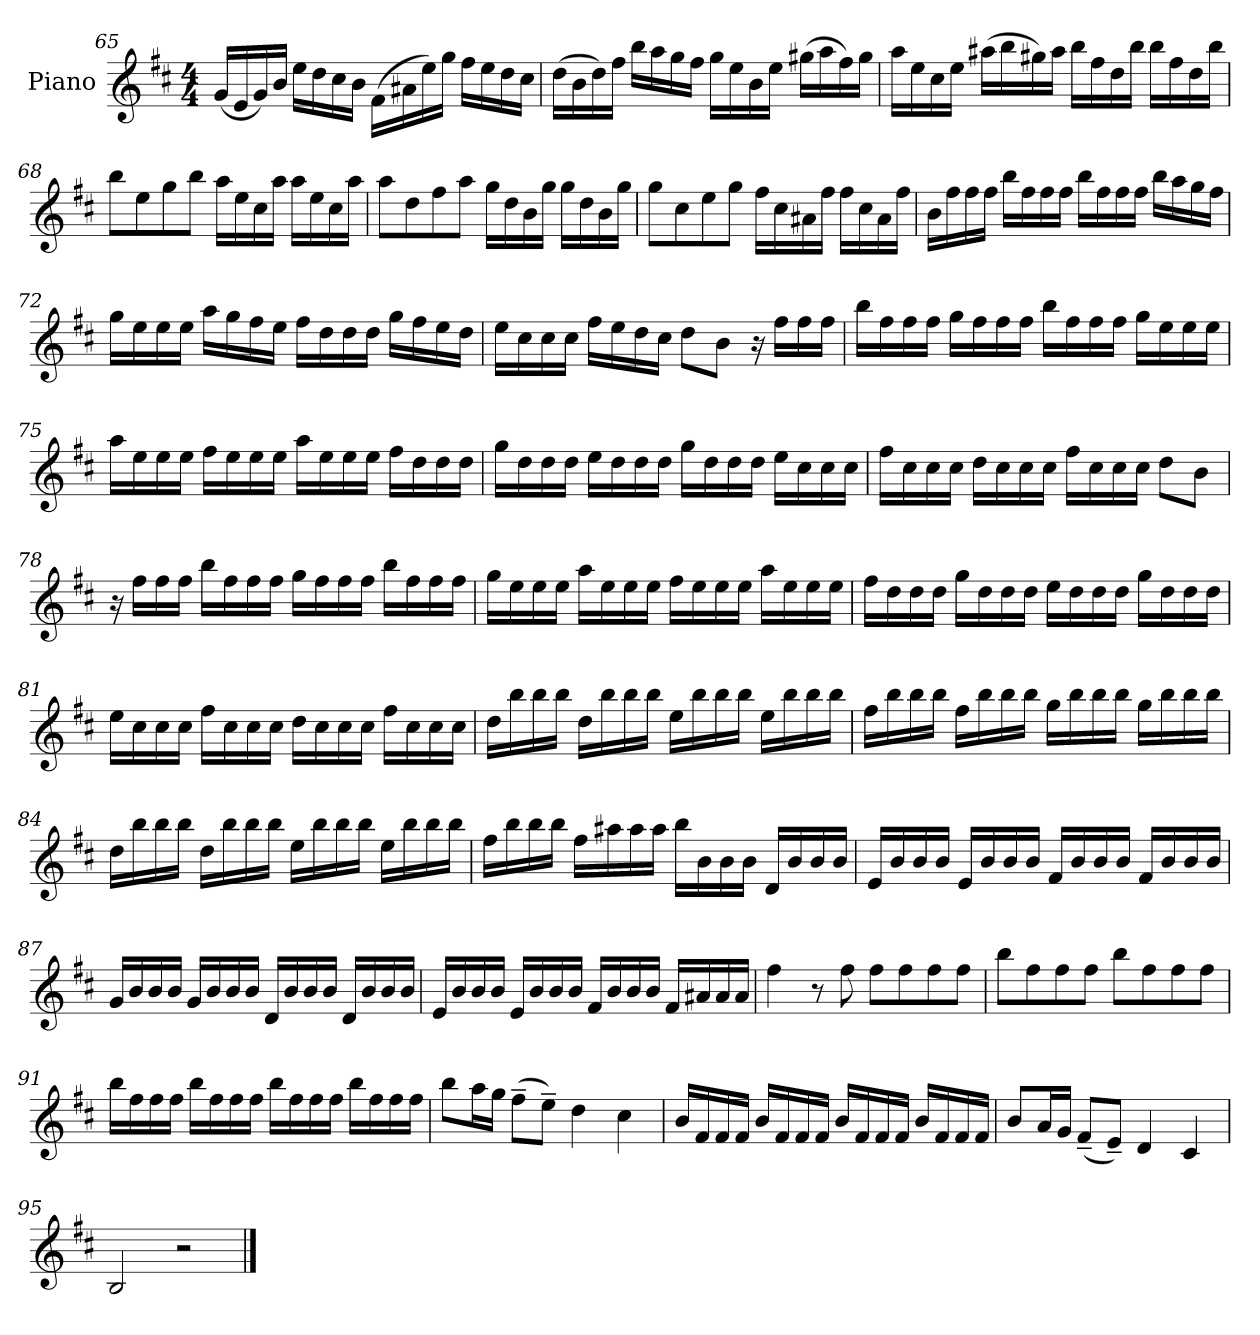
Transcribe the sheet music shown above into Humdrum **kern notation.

**kern
*part1
*staff1
*I"Piano
*I'Pno.
*clefG2
*k[f#c#]
*M4/4
=65
(16g/LL
16e/
16g/)
16b/JJ
16ee\LL
16dd\
16cc#\
16b\JJ
(16f#\LL
16a#X\
16ee\)
16gg\JJ
16ff#\LL
16ee\
16dd\
16cc#\JJ
!!LO:LB:g=z
=66
(16dd\LL
16b\
16dd\)
16ff#\JJ
16bb\LL
16aa\
16gg\
16ff#\JJ
16gg\LL
16ee\
16b\
16ee\JJ
(16gg#X\LL
16aa\
16ff#\)
16gg#\JJ
=67
16aa\LL
16ee\
16cc#\
16ee\JJ
(16aa#X\LL
16bb\
16gg#X\)
16aa#\JJ
16bb\LL
16ff#\
16dd\
16bb\JJ
16bb\LL
16ff#\
16dd\
16bb\JJ
!!LO:LB:g=z
=68
8bb\L
8ee\
8gg\
8bb\J
16aa\LL
16ee\
16cc#\
16aa\JJ
16aa\LL
16ee\
16cc#\
16aa\JJ
=69
8aa\L
8dd\
8ff#\
8aa\J
16gg\LL
16dd\
16b\
16gg\JJ
16gg\LL
16dd\
16b\
16gg\JJ
=70
8gg\L
8cc#\
8ee\
8gg\J
16ff#\LL
16cc#\
16a#X\
16ff#\JJ
16ff#\LL
16cc#\
16a#\
16ff#\JJ
!!LO:LB:g=z
=71
16b\LL
16ff#\
16ff#\
16ff#\JJ
16bb\LL
16ff#\
16ff#\
16ff#\JJ
16bb\LL
16ff#\
16ff#\
16ff#\JJ
16bb\LL
16aa\
16gg\
16ff#\JJ
=72
16gg\LL
16ee\
16ee\
16ee\JJ
16aa\LL
16gg\
16ff#\
16ee\JJ
16ff#\LL
16dd\
16dd\
16dd\JJ
16gg\LL
16ff#\
16ee\
16dd\JJ
=73
16ee\LL
16cc#\
16cc#\
16cc#\JJ
16ff#\LL
16ee\
16dd\
16cc#\JJ
8dd\L
8b\J
16r
16ff#\LL
16ff#\
16ff#\JJ
!!LO:LB:g=z
=74
16bb\LL
16ff#\
16ff#\
16ff#\JJ
16gg\LL
16ff#\
16ff#\
16ff#\JJ
16bb\LL
16ff#\
16ff#\
16ff#\JJ
16gg\LL
16ee\
16ee\
16ee\JJ
=75
16aa\LL
16ee\
16ee\
16ee\JJ
16ff#\LL
16ee\
16ee\
16ee\JJ
16aa\LL
16ee\
16ee\
16ee\JJ
16ff#\LL
16dd\
16dd\
16dd\JJ
=76
16gg\LL
16dd\
16dd\
16dd\JJ
16ee\LL
16dd\
16dd\
16dd\JJ
16gg\LL
16dd\
16dd\
16dd\JJ
16ee\LL
16cc#\
16cc#\
16cc#\JJ
!!LO:LB:g=z
=77
16ff#\LL
16cc#\
16cc#\
16cc#\JJ
16dd\LL
16cc#\
16cc#\
16cc#\JJ
16ff#\LL
16cc#\
16cc#\
16cc#\JJ
8dd\L
8b\J
=78
16r
16ff#\LL
16ff#\
16ff#\JJ
16bb\LL
16ff#\
16ff#\
16ff#\JJ
16gg\LL
16ff#\
16ff#\
16ff#\JJ
16bb\LL
16ff#\
16ff#\
16ff#\JJ
=79
16gg\LL
16ee\
16ee\
16ee\JJ
16aa\LL
16ee\
16ee\
16ee\JJ
16ff#\LL
16ee\
16ee\
16ee\JJ
16aa\LL
16ee\
16ee\
16ee\JJ
!!LO:PB:g=z
=80
16ff#\LL
16dd\
16dd\
16dd\JJ
16gg\LL
16dd\
16dd\
16dd\JJ
16ee\LL
16dd\
16dd\
16dd\JJ
16gg\LL
16dd\
16dd\
16dd\JJ
=81
16ee\LL
16cc#\
16cc#\
16cc#\JJ
16ff#\LL
16cc#\
16cc#\
16cc#\JJ
16dd\LL
16cc#\
16cc#\
16cc#\JJ
16ff#\LL
16cc#\
16cc#\
16cc#\JJ
!!LO:LB:g=z
=82
16dd\LL
16bb\
16bb\
16bb\JJ
16dd\LL
16bb\
16bb\
16bb\JJ
16ee\LL
16bb\
16bb\
16bb\JJ
16ee\LL
16bb\
16bb\
16bb\JJ
=83
16ff#\LL
16bb\
16bb\
16bb\JJ
16ff#\LL
16bb\
16bb\
16bb\JJ
16gg\LL
16bb\
16bb\
16bb\JJ
16gg\LL
16bb\
16bb\
16bb\JJ
!!LO:LB:g=z
=84
16dd\LL
16bb\
16bb\
16bb\JJ
16dd\LL
16bb\
16bb\
16bb\JJ
16ee\LL
16bb\
16bb\
16bb\JJ
16ee\LL
16bb\
16bb\
16bb\JJ
=85
16ff#\LL
16bb\
16bb\
16bb\JJ
16ff#\LL
16aa#X\
16aa#\
16aa#\JJ
16bb\LL
16b\
16b\
16b\JJ
16d/LL
16b/
16b/
16b/JJ
!!LO:LB:g=z
=86
16e/LL
16b/
16b/
16b/JJ
16e/LL
16b/
16b/
16b/JJ
16f#/LL
16b/
16b/
16b/JJ
16f#/LL
16b/
16b/
16b/JJ
=87
16g/LL
16b/
16b/
16b/JJ
16g/LL
16b/
16b/
16b/JJ
16d/LL
16b/
16b/
16b/JJ
16d/LL
16b/
16b/
16b/JJ
=88
16e/LL
16b/
16b/
16b/JJ
16e/LL
16b/
16b/
16b/JJ
16f#/LL
16b/
16b/
16b/JJ
16f#/LL
16a#X/
16a#/
16a#/JJ
!!LO:LB:g=z
=89
4ff#\
8r
8ff#\
8ff#\L
8ff#\
8ff#\
8ff#\J
=90
8bb\L
8ff#\
8ff#\
8ff#\J
8bb\L
8ff#\
8ff#\
8ff#\J
=91
16bb\LL
16ff#\
16ff#\
16ff#\JJ
16bb\LL
16ff#\
16ff#\
16ff#\JJ
16bb\LL
16ff#\
16ff#\
16ff#\JJ
16bb\LL
16ff#\
16ff#\
16ff#\JJ
=92
8bb\L
16aa\L
16gg\JJ
(8ff#~\L
8ee~\J)
4dd\
4cc#\
!!LO:LB:g=z
=93
16b/LL
16f#/
16f#/
16f#/JJ
16b/LL
16f#/
16f#/
16f#/JJ
16b/LL
16f#/
16f#/
16f#/JJ
16b/LL
16f#/
16f#/
16f#/JJ
=94
8b/L
16a/L
16g/JJ
(8f#~/L
8e~/J)
4d/
4c#/
=95
2B/
2r
==
*-
